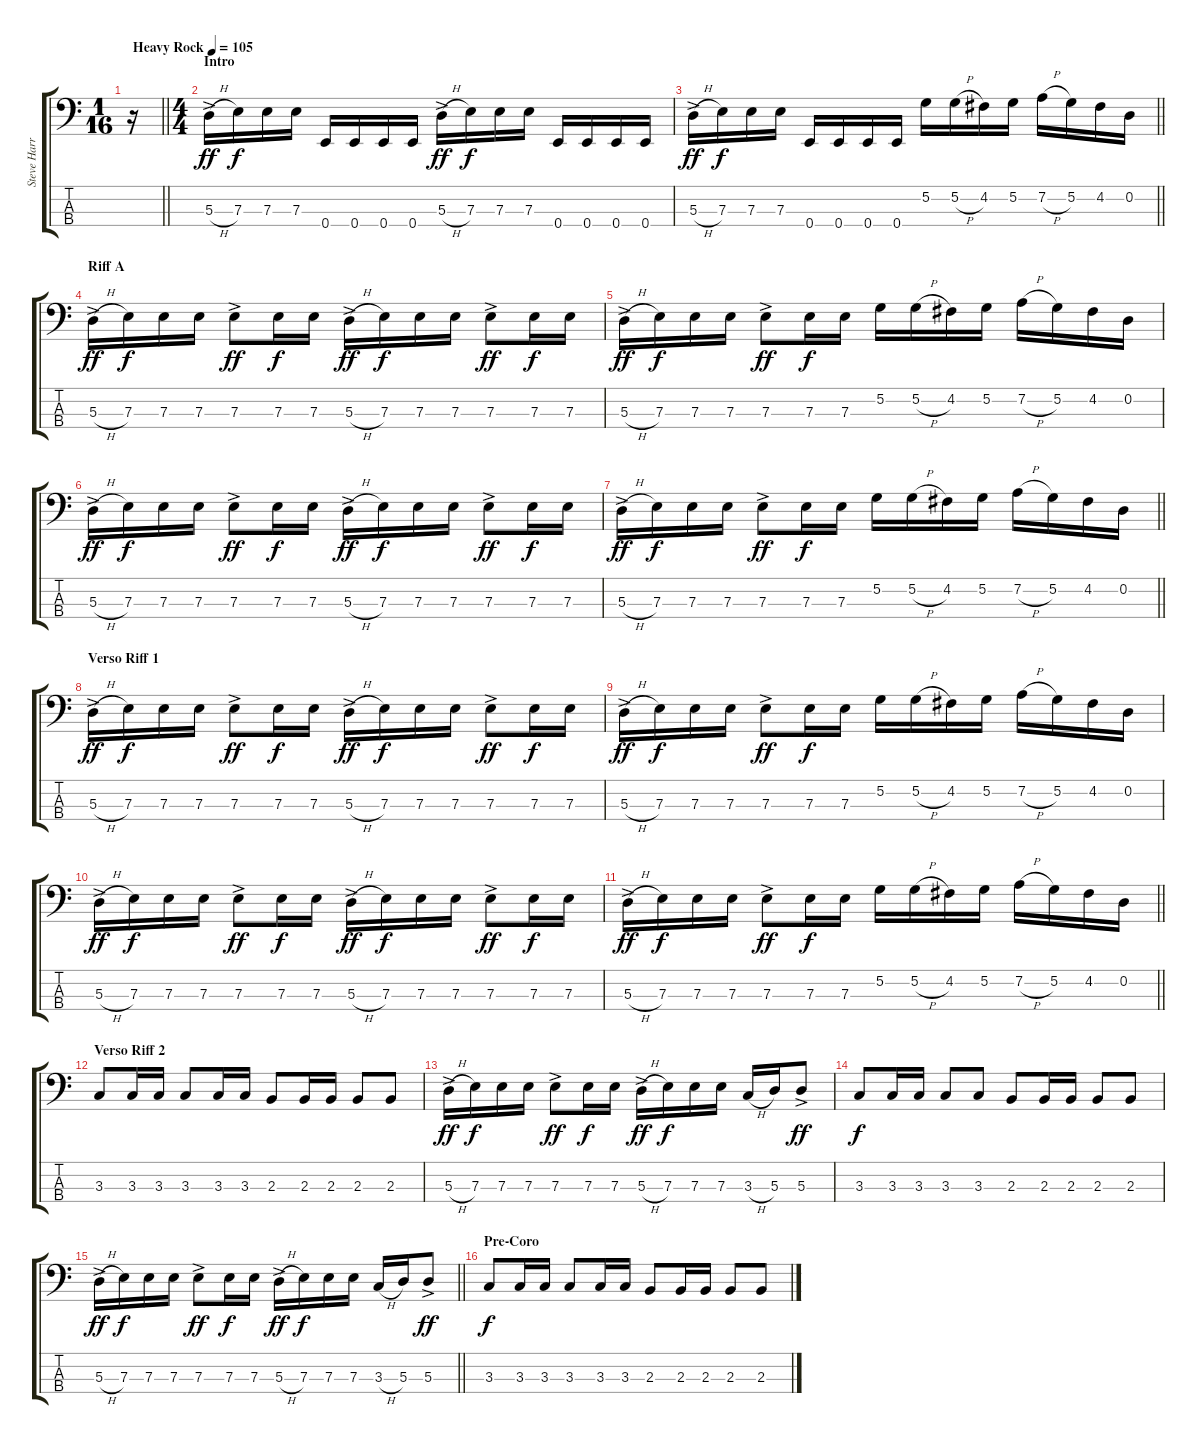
\track ("Steve Harris" "Steve Harr") {instrument electricbassfinger}
\staff {score tabs}
\tuning (G2 D2 A1 E1) {hide}
\ts (1 16)
\tempo (105 "Heavy Rock")
\clef f4
\barLineRight lightlight
\ks c
r.16{dy ff instrument electricbassfinger} |
\ts (4 4)
\section ("" "Intro")
5.3{h ac}.16 7.3.16{dy f} 7.3.16 7.3.16 0.4.16 0.4.16 0.4.16 0.4.16 5.3{h ac}.16{dy ff} 7.3.16{dy f} 7.3.16 7.3.16 0.4.16 0.4.16 0.4.16 0.4.16 |
\barLineRight lightlight
5.3{h ac}.16{dy ff} 7.3.16{dy f} 7.3.16 7.3.16 0.4.16 0.4.16 0.4.16 0.4.16 5.2.16 5.2{h}.16 4.2.16 5.2.16 7.2{h}.16 5.2.16 4.2.16 0.2.16 |
\section ("" "Riff A")
5.3{h ac}.16{dy ff} 7.3.16{dy f} 7.3.16 7.3.16 7.3{ac}.8{dy ff} 7.3.16{dy f} 7.3.16 5.3{h ac}.16{dy ff} 7.3.16{dy f} 7.3.16 7.3.16 7.3{ac}.8{dy ff} 7.3.16{dy f} 7.3.16 |
5.3{h ac}.16{dy ff} 7.3.16{dy f} 7.3.16 7.3.16 7.3{ac}.8{dy ff} 7.3.16{dy f} 7.3.16 5.2.16 5.2{h}.16 4.2.16 5.2.16 7.2{h}.16 5.2.16 4.2.16 0.2.16 |
5.3{h ac}.16{dy ff} 7.3.16{dy f} 7.3.16 7.3.16 7.3{ac}.8{dy ff} 7.3.16{dy f} 7.3.16 5.3{h ac}.16{dy ff} 7.3.16{dy f} 7.3.16 7.3.16 7.3{ac}.8{dy ff} 7.3.16{dy f} 7.3.16 |
\barLineRight lightlight
5.3{h ac}.16{dy ff} 7.3.16{dy f} 7.3.16 7.3.16 7.3{ac}.8{dy ff} 7.3.16{dy f} 7.3.16 5.2.16 5.2{h}.16 4.2.16 5.2.16 7.2{h}.16 5.2.16 4.2.16 0.2.16 |
\section ("" "Verso Riff 1")
5.3{h ac}.16{dy ff} 7.3.16{dy f} 7.3.16 7.3.16 7.3{ac}.8{dy ff} 7.3.16{dy f} 7.3.16 5.3{h ac}.16{dy ff} 7.3.16{dy f} 7.3.16 7.3.16 7.3{ac}.8{dy ff} 7.3.16{dy f} 7.3.16 |
5.3{h ac}.16{dy ff} 7.3.16{dy f} 7.3.16 7.3.16 7.3{ac}.8{dy ff} 7.3.16{dy f} 7.3.16 5.2.16 5.2{h}.16 4.2.16 5.2.16 7.2{h}.16 5.2.16 4.2.16 0.2.16 |
5.3{h ac}.16{dy ff} 7.3.16{dy f} 7.3.16 7.3.16 7.3{ac}.8{dy ff} 7.3.16{dy f} 7.3.16 5.3{h ac}.16{dy ff} 7.3.16{dy f} 7.3.16 7.3.16 7.3{ac}.8{dy ff} 7.3.16{dy f} 7.3.16 |
\barLineRight lightlight
5.3{h ac}.16{dy ff} 7.3.16{dy f} 7.3.16 7.3.16 7.3{ac}.8{dy ff} 7.3.16{dy f} 7.3.16 5.2.16 5.2{h}.16 4.2.16 5.2.16 7.2{h}.16 5.2.16 4.2.16 0.2.16 |
\section ("" "Verso Riff 2")
3.3.8 3.3.16 3.3.16 3.3.8 3.3.16 3.3.16 2.3.8 2.3.16 2.3.16 2.3.8 2.3.8 |
5.3{h ac}.16{dy ff} 7.3.16{dy f} 7.3.16 7.3.16 7.3{ac}.8{dy ff} 7.3.16{dy f} 7.3.16 5.3{h ac}.16{dy ff} 7.3.16{dy f} 7.3.16 7.3.16 3.3{h}.16 5.3.16 5.3{ac}.8{dy ff} |
3.3.8{dy f} 3.3.16 3.3.16 3.3.8 3.3.8 2.3.8 2.3.16 2.3.16 2.3.8 2.3.8 |
\barLineRight lightlight
5.3{h ac}.16{dy ff} 7.3.16{dy f} 7.3.16 7.3.16 7.3{ac}.8{dy ff} 7.3.16{dy f} 7.3.16 5.3{h ac}.16{dy ff} 7.3.16{dy f} 7.3.16 7.3.16 3.3{h}.16 5.3.16 5.3{ac}.8{dy ff} |
\section ("" "Pre-Coro")
3.3.8{dy f} 3.3.16 3.3.16 3.3.8 3.3.16 3.3.16 2.3.8 2.3.16 2.3.16 2.3.8 2.3.8
